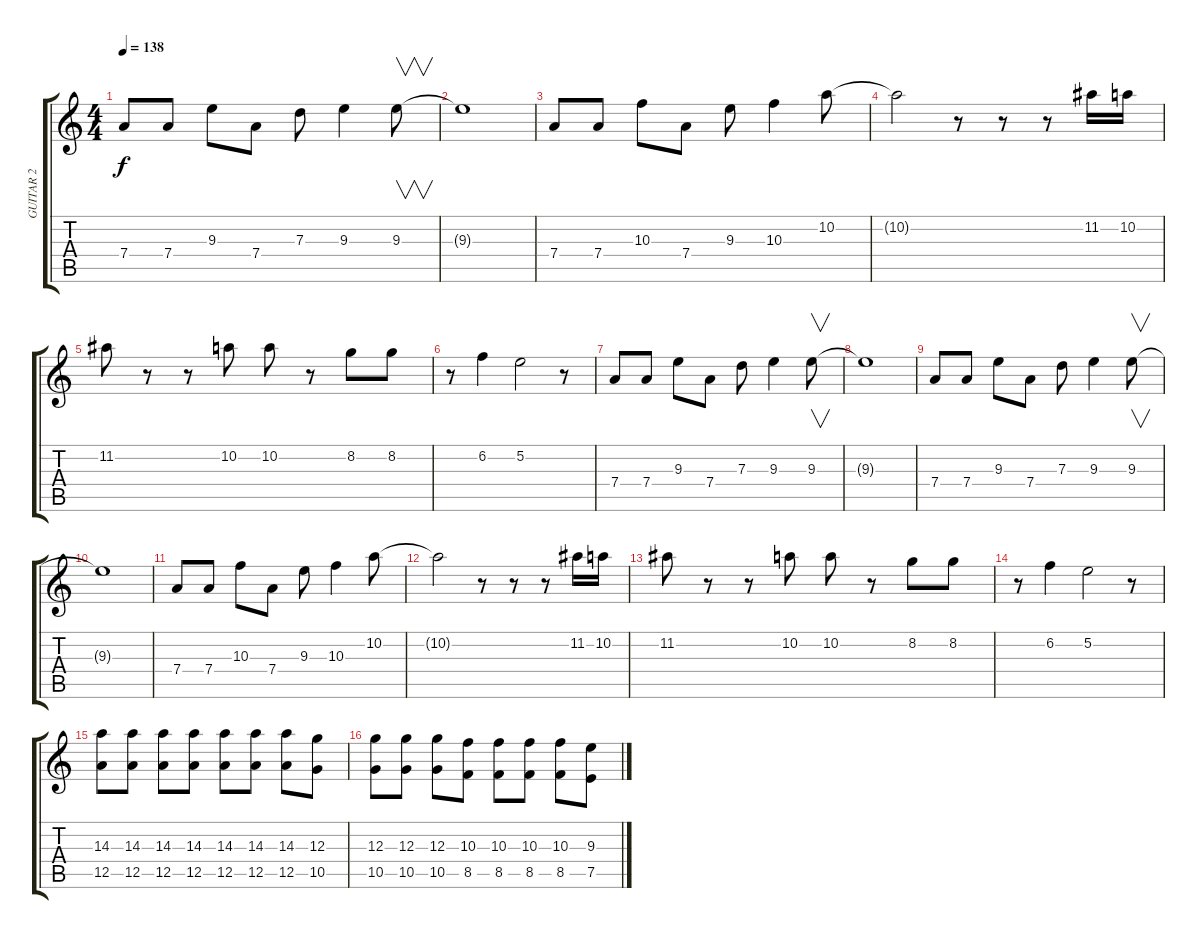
\track ("GUITAR 2" "GUITAR 2") {instrument overdrivenguitar}
\staff {score tabs}
\tuning (E4 B3 G3 D3 A2 D2) {hide}
\ts (4 4)
\tempo 138
\clef g2
\ks c
7.4.8{dy f} 7.4.8 9.3.8 7.4.8 7.3.8 9.3.4 9.3.8{v} |
9.3{t}.1 |
7.4.8 7.4.8 10.3.8 7.4.8 9.3.8 10.3.4 10.2.8 |
10.2{t}.2 r.8 r.8 r.8 11.2.16 10.2.16 |
11.2.8 r.8 r.8 10.2.8 10.2.8 r.8 8.2.8 8.2.8 |
r.8 6.2.4 5.2.2 r.8 |
7.4.8 7.4.8 9.3.8 7.4.8 7.3.8 9.3.4 9.3.8{v} |
9.3{t}.1 |
7.4.8 7.4.8 9.3.8 7.4.8 7.3.8 9.3.4 9.3.8{v} |
9.3{t}.1 |
7.4.8 7.4.8 10.3.8 7.4.8 9.3.8 10.3.4 10.2.8 |
10.2{t}.2 r.8 r.8 r.8 11.2.16 10.2.16 |
11.2.8 r.8 r.8 10.2.8 10.2.8 r.8 8.2.8 8.2.8 |
r.8 6.2.4 5.2.2 r.8 |
(14.3 12.5).8 (14.3 12.5).8 (14.3 12.5).8 (14.3 12.5).8 (14.3 12.5).8 (14.3 12.5).8 (14.3 12.5).8 (12.3 10.5).8 |
(12.3 10.5).8 (12.3 10.5).8 (12.3 10.5).8 (10.3 8.5).8 (10.3 8.5).8 (10.3 8.5).8 (10.3 8.5).8 (9.3 7.5).8
